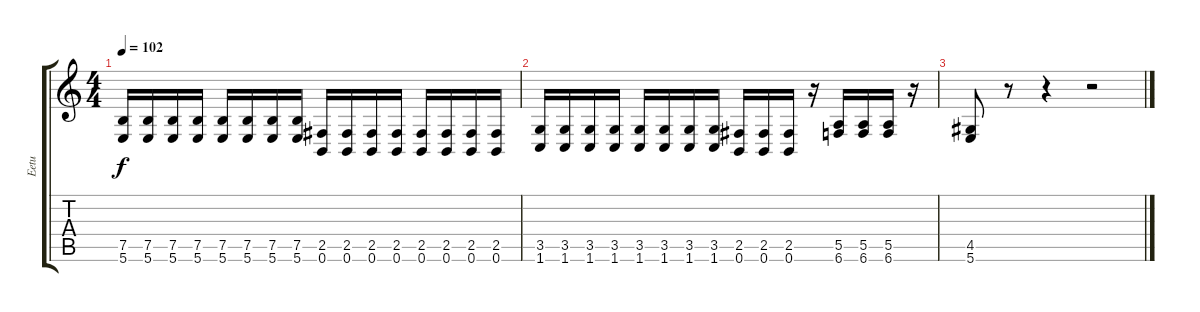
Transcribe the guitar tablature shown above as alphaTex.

\track ("Eetu" "Eetu") {instrument distortionguitar}
\staff {score tabs}
\tuning (B3 Gb3 D3 A2 E2 B1) {hide}
\ts (4 4)
\tempo 102
\clef g2
\ks c
(7.5 5.6).16{dy f} (7.5 5.6).16 (7.5 5.6).16 (7.5 5.6).16 (7.5 5.6).16 (7.5 5.6).16 (7.5 5.6).16 (7.5 5.6).16 (2.5 0.6).16 (2.5 0.6).16 (2.5 0.6).16 (2.5 0.6).16 (2.5 0.6).16 (2.5 0.6).16 (2.5 0.6).16 (2.5 0.6).16 |
(3.5 1.6).16 (3.5 1.6).16 (3.5 1.6).16 (3.5 1.6).16 (3.5 1.6).16 (3.5 1.6).16 (3.5 1.6).16 (3.5 1.6).16 (2.5 0.6).16 (2.5 0.6).16 (2.5 0.6).16 r.16 (5.5 6.6).16 (5.5 6.6).16 (5.5 6.6).16 r.16 |
(4.5 5.6).8 r.8 r.4 r.2
